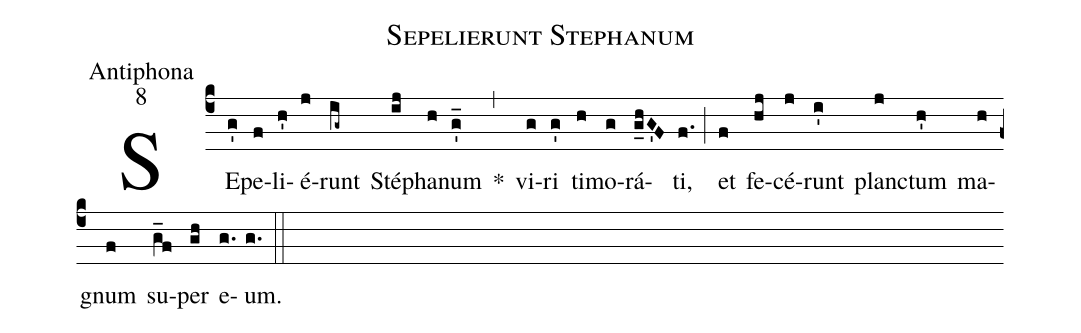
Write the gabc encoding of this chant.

name:Sepelierunt Stephanum;
office-part:Antiphona;
mode:8;
%%
(c4) SE(g')pe(f)li(h')é(j)runt(ig~) Sté(ij)pha(h)num(g'_) *(,) vi(g)ri(g') ti(h)mo(g)rá(g_hG'F)ti,(f.) (;) et(f) fe(hj)cé(j)runt(i') plan(j)ctum(h') ma(h)gnum(f) su(g_f)per(gh) e(g.)um.(g.) (::)
